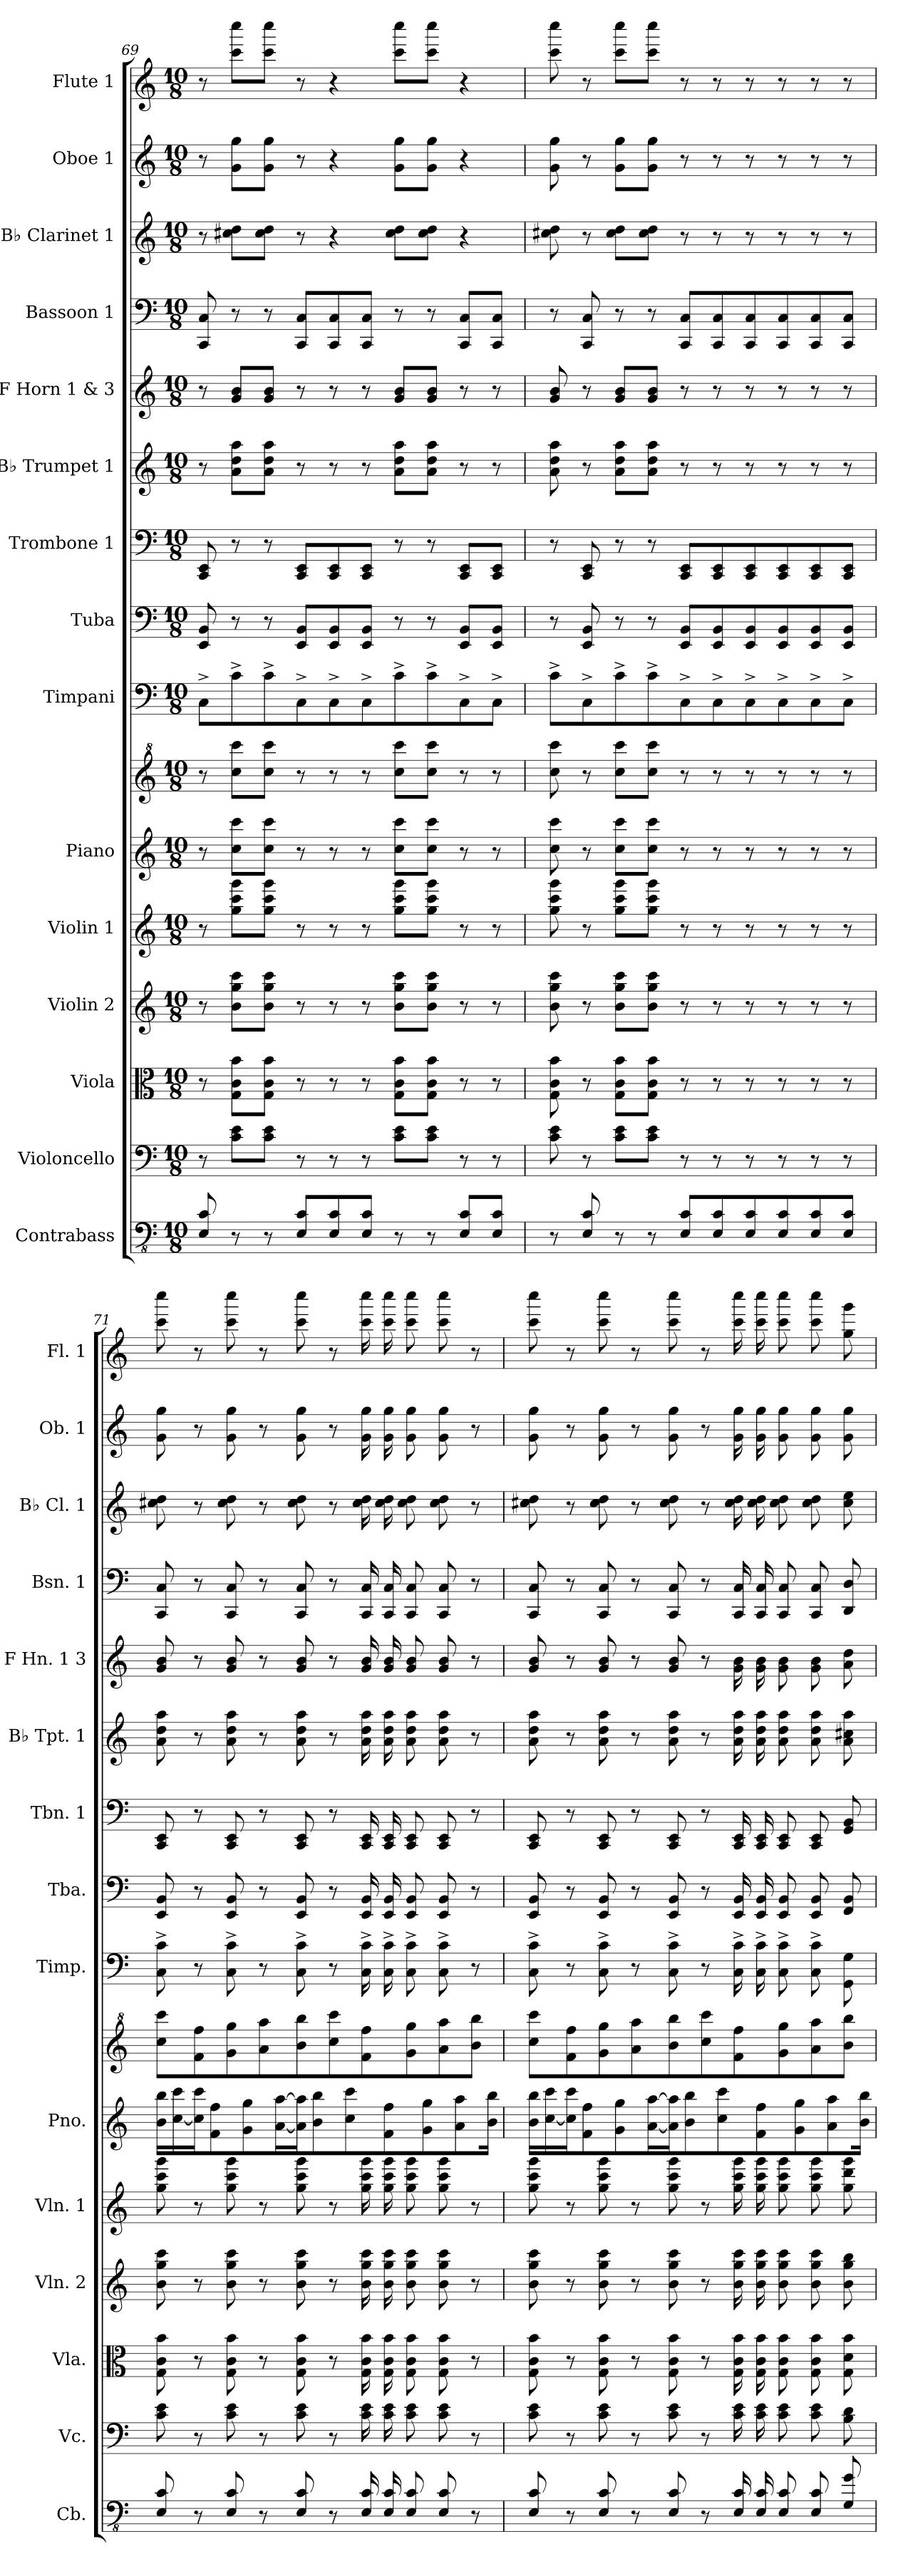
**kern	**kern	**kern	**kern	**kern	**kern	**kern	**kern	**kern	**kern	**kern	**kern	**kern	**kern	**kern	**kern
*part15	*part14	*part13	*part12	*part11	*part10	*part10	*part9	*part8	*part7	*part6	*part5	*part4	*part3	*part2	*part1
*staff16	*staff15	*staff14	*staff13	*staff12	*staff11	*staff10	*staff9	*staff8	*staff7	*staff6	*staff5	*staff4	*staff3	*staff2	*staff1
*I"Contrabass	*I"Violoncello	*I"Viola	*I"Violin 2	*I"Violin 1	*I"Piano	*	*I"Timpani	*I"Tuba	*I"Trombone 1	*I"B♭ Trumpet 1	*I"F Horn 1 &amp; 3	*I"Bassoon 1	*I"B♭ Clarinet 1	*I"Oboe 1	*I"Flute 1
*I'Cb.	*I'Vc.	*I'Vla.	*I'Vln. 2	*I'Vln. 1	*I'Pno.	*	*I'Timp.	*I'Tba.	*I'Tbn. 1	*I'B♭ Tpt. 1	*I'F Hn. 1 3	*I'Bsn. 1	*I'B♭ Cl. 1	*I'Ob. 1	*I'Fl. 1
*clefFv4	*clefF4	*clefC3	*clefG2	*clefG2	*clefG2	*clefG^2	*clefF4	*clefF4	*clefF4	*clefG2	*clefG2	*clefF4	*clefG2	*clefG2	*clefG2
*ITrd7c12	*	*	*	*	*	*	*	*	*	*ITrd1c2	*ITrd4c7	*	*ITrd1c2	*	*
*k[]	*k[]	*k[]	*k[]	*k[]	*k[]	*k[]	*k[]	*k[]	*k[]	*k[b-e-]	*k[b-]	*k[]	*k[b-e-]	*k[]	*k[]
*M10/8	*M10/8	*M10/8	*M10/8	*M10/8	*M10/8	*M10/8	*M10/8	*M10/8	*M10/8	*M10/8	*M10/8	*M10/8	*M10/8	*M10/8	*M10/8
=69	=69	=69	=69	=69	=69	=69	=69	=69	=69	=69	=69	=69	=69	=69	=69
8EEE/ 8CC/	8r	8r	8r	8r	8r	8r	8C^\L	8EE/ 8BB/	8CC/ 8EE/	8r	8r	8CC/ 8C/	8r	8r	8r
8r	8c\ 8e\L	8G\ 8c\ 8b\L	8b\ 8gg\ 8ccc\L	8gg\ 8ccc\ 8ggg\L	8cc\ 8ccc\L	8ccc\ 8cccc\L	8c^\	8r	8r	8g\ 8cc\ 8gg\L	8c/ 8e/L	8r	8bn\ 8cc\L	8g\ 8gg\L	8ccc\ 8cccc\L
8r	8c\ 8e\J	8G\ 8c\ 8b\J	8b\ 8gg\ 8ccc\J	8gg\ 8ccc\ 8ggg\J	8cc\ 8ccc\J	8ccc\ 8cccc\J	8c^\	8r	8r	8g\ 8cc\ 8gg\J	8c/ 8e/J	8r	8b\ 8cc\J	8g\ 8gg\J	8ccc\ 8cccc\J
8EEE/ 8CC/L	8r	8r	8r	8r	8r	8r	8C^\	8EE/ 8BB/L	8CC/ 8EE/L	8r	8r	8CC/ 8C/L	8r	8r	8r
8EEE/ 8CC/	8r	8r	8r	8r	8r	8r	8C^\	8EE/ 8BB/	8CC/ 8EE/	8r	8r	8CC/ 8C/	4r	4r	4r
8EEE/ 8CC/J	8r	8r	8r	8r	8r	8r	8C^\	8EE/ 8BB/J	8CC/ 8EE/J	8r	8r	8CC/ 8C/J	.	.	.
8r	8c\ 8e\L	8G\ 8c\ 8b\L	8b\ 8gg\ 8ccc\L	8gg\ 8ccc\ 8ggg\L	8cc\ 8ccc\L	8ccc\ 8cccc\L	8c^\	8r	8r	8g\ 8cc\ 8gg\L	8c/ 8e/L	8r	8b\ 8cc\L	8g\ 8gg\L	8ccc\ 8cccc\L
8r	8c\ 8e\J	8G\ 8c\ 8b\J	8b\ 8gg\ 8ccc\J	8gg\ 8ccc\ 8ggg\J	8cc\ 8ccc\J	8ccc\ 8cccc\J	8c^\	8r	8r	8g\ 8cc\ 8gg\J	8c/ 8e/J	8r	8b\ 8cc\J	8g\ 8gg\J	8ccc\ 8cccc\J
8EEE/ 8CC/L	8r	8r	8r	8r	8r	8r	8C^\	8EE/ 8BB/L	8CC/ 8EE/L	8r	8r	8CC/ 8C/L	4r	4r	4r
8EEE/ 8CC/J	8r	8r	8r	8r	8r	8r	8C^\J	8EE/ 8BB/J	8CC/ 8EE/J	8r	8r	8CC/ 8C/J	.	.	.
=70	=70	=70	=70	=70	=70	=70	=70	=70	=70	=70	=70	=70	=70	=70	=70
8r	8c\ 8e\	8G\ 8c\ 8b\	8b\ 8gg\ 8ccc\	8gg\ 8ccc\ 8ggg\	8cc\ 8ccc\	8ccc\ 8cccc\	8c^\L	8r	8r	8g\ 8cc\ 8gg\	8c/ 8e/	8r	8bn\ 8cc\	8g\ 8gg\	8ccc\ 8cccc\
8EEE/ 8CC/	8r	8r	8r	8r	8r	8r	8C^\	8EE/ 8BB/	8CC/ 8EE/	8r	8r	8CC/ 8C/	8r	8r	8r
8r	8c\ 8e\L	8G\ 8c\ 8b\L	8b\ 8gg\ 8ccc\L	8gg\ 8ccc\ 8ggg\L	8cc\ 8ccc\L	8ccc\ 8cccc\L	8c^\	8r	8r	8g\ 8cc\ 8gg\L	8c/ 8e/L	8r	8b\ 8cc\L	8g\ 8gg\L	8ccc\ 8cccc\L
8r	8c\ 8e\J	8G\ 8c\ 8b\J	8b\ 8gg\ 8ccc\J	8gg\ 8ccc\ 8ggg\J	8cc\ 8ccc\J	8ccc\ 8cccc\J	8c^\	8r	8r	8g\ 8cc\ 8gg\J	8c/ 8e/J	8r	8b\ 8cc\J	8g\ 8gg\J	8ccc\ 8cccc\J
8EEE/ 8CC/L	8r	8r	8r	8r	8r	8r	8C^\	8EE/ 8BB/L	8CC/ 8EE/L	8r	8r	8CC/ 8C/L	8r	8r	8r
8EEE/ 8CC/	8r	8r	8r	8r	8r	8r	8C^\	8EE/ 8BB/	8CC/ 8EE/	8r	8r	8CC/ 8C/	8r	8r	8r
8EEE/ 8CC/	8r	8r	8r	8r	8r	8r	8C^\	8EE/ 8BB/	8CC/ 8EE/	8r	8r	8CC/ 8C/	8r	8r	8r
8EEE/ 8CC/	8r	8r	8r	8r	8r	8r	8C^\	8EE/ 8BB/	8CC/ 8EE/	8r	8r	8CC/ 8C/	8r	8r	8r
8EEE/ 8CC/	8r	8r	8r	8r	8r	8r	8C^\	8EE/ 8BB/	8CC/ 8EE/	8r	8r	8CC/ 8C/	8r	8r	8r
8EEE/ 8CC/J	8r	8r	8r	8r	8r	8r	8C^\J	8EE/ 8BB/J	8CC/ 8EE/J	8r	8r	8CC/ 8C/J	8r	8r	8r
=71	=71	=71	=71	=71	=71	=71	=71	=71	=71	=71	=71	=71	=71	=71	=71
8EEE/ 8CC/	8c\ 8e\	8G\ 8c\ 8b\	8b\ 8gg\ 8ccc\	8gg\ 8ccc\ 8ggg\	16b\ 16bb\LL	8ccc\ 8cccc\L	8C\^ 8c\^	8EE/ 8BB/	8CC/ 8EE/	8g\ 8cc\ 8gg\	8c/ 8e/	8CC/ 8C/	8bn\ 8cc\	8g\ 8gg\	8ccc\ 8cccc\
.	.	.	.	.	[16cc\ 16ccc\	.	.	.	.	.	.	.	.	.	.
8r	8r	8r	8r	8r	16cc\] 16ccc\J	8ff\ 8fff\	8r	8r	8r	8r	8r	8r	8r	8r	8r
.	.	.	.	.	8f\ 8ff\	.	.	.	.	.	.	.	.	.	.
8EEE/ 8CC/	8c\ 8e\	8G\ 8c\ 8b\	8b\ 8gg\ 8ccc\	8gg\ 8ccc\ 8ggg\	.	8gg\ 8ggg\	8C\^ 8c\^	8EE/ 8BB/	8CC/ 8EE/	8g\ 8cc\ 8gg\	8c/ 8e/	8CC/ 8C/	8b\ 8cc\	8g\ 8gg\	8ccc\ 8cccc\
.	.	.	.	.	8g\ 8gg\	.	.	.	.	.	.	.	.	.	.
8r	8r	8r	8r	8r	.	8aa\ 8aaa\	8r	8r	8r	8r	8r	8r	8r	8r	8r
.	.	.	.	.	[16a\ [16aa\L	.	.	.	.	.	.	.	.	.	.
8EEE/ 8CC/	8c\ 8e\	8G\ 8c\ 8b\	8b\ 8gg\ 8ccc\	8gg\ 8ccc\ 8ggg\	16a\] 16aa\]J	8bb\ 8bbb\	8C\^ 8c\^	8EE/ 8BB/	8CC/ 8EE/	8g\ 8cc\ 8gg\	8c/ 8e/	8CC/ 8C/	8b\ 8cc\	8g\ 8gg\	8ccc\ 8cccc\
.	.	.	.	.	8b\ 8bb\	.	.	.	.	.	.	.	.	.	.
8r	8r	8r	8r	8r	.	8ccc\ 8cccc\	8r	8r	8r	8r	8r	8r	8r	8r	8r
.	.	.	.	.	8cc\ 8ccc\	.	.	.	.	.	.	.	.	.	.
*tremolo	*	*	*	*	*	*	*	*	*	*	*	*	*	*	*
*	*tremolo	*	*	*	*	*	*	*	*	*	*	*	*	*	*
*	*	*tremolo	*	*	*	*	*	*	*	*	*	*	*	*	*
*	*	*	*tremolo	*	*	*	*	*	*	*	*	*	*	*	*
*	*	*	*	*tremolo	*	*	*	*	*	*	*	*	*	*	*
*	*	*	*	*	*	*	*tremolo	*	*	*	*	*	*	*	*
*	*	*	*	*	*	*	*	*tremolo	*	*	*	*	*	*	*
*	*	*	*	*	*	*	*	*	*tremolo	*	*	*	*	*	*
*	*	*	*	*	*	*	*	*	*	*tremolo	*	*	*	*	*
*	*	*	*	*	*	*	*	*	*	*	*tremolo	*	*	*	*
*	*	*	*	*	*	*	*	*	*	*	*	*tremolo	*	*	*
*	*	*	*	*	*	*	*	*	*	*	*	*	*tremolo	*	*
*	*	*	*	*	*	*	*	*	*	*	*	*	*	*tremolo	*
*	*	*	*	*	*	*	*	*	*	*	*	*	*	*	*tremolo
16EEE/ 16CC/LL	16c\ 16e\LL	16G\ 16c\ 16b\LL	16b\ 16gg\ 16ccc\LL	16gg\ 16ccc\ 16ggg\LL	.	8ff\ 8fff\	16C\^ 16c\^LL	16EE/ 16BB/LL	16CC/ 16EE/LL	16g\ 16cc\ 16gg\LL	16c/ 16e/LL	16CC/ 16C/LL	16b\ 16cc\LL	16g\ 16gg\LL	16ccc\ 16cccc\LL
16EEE/ 16CC/	16c\ 16e\	16G\ 16c\ 16b\	16b\ 16gg\ 16ccc\	16gg\ 16ccc\ 16ggg\	8f\ 8ff\	.	16C\^ 16c\^	16EE/ 16BB/	16CC/ 16EE/	16g\ 16cc\ 16gg\	16c/ 16e/	16CC/ 16C/	16b\ 16cc\	16g\ 16gg\	16ccc\ 16cccc\
*	*	*	*	*	*	*	*	*	*	*	*	*	*	*	*Xtremolo
*	*	*	*	*	*	*	*	*	*	*	*	*	*	*Xtremolo	*
*	*	*	*	*	*	*	*	*	*	*	*	*	*Xtremolo	*	*
*	*	*	*	*	*	*	*	*	*	*	*	*Xtremolo	*	*	*
*	*	*	*	*	*	*	*	*	*	*	*Xtremolo	*	*	*	*
*	*	*	*	*	*	*	*	*	*	*Xtremolo	*	*	*	*	*
*	*	*	*	*	*	*	*	*	*Xtremolo	*	*	*	*	*	*
*	*	*	*	*	*	*	*	*Xtremolo	*	*	*	*	*	*	*
*	*	*	*	*	*	*	*Xtremolo	*	*	*	*	*	*	*	*
*	*	*	*	*Xtremolo	*	*	*	*	*	*	*	*	*	*	*
*	*	*	*Xtremolo	*	*	*	*	*	*	*	*	*	*	*	*
*	*	*Xtremolo	*	*	*	*	*	*	*	*	*	*	*	*	*
*	*Xtremolo	*	*	*	*	*	*	*	*	*	*	*	*	*	*
*Xtremolo	*	*	*	*	*	*	*	*	*	*	*	*	*	*	*
8EEE/ 8CC/	8c\ 8e\	8G\ 8c\ 8b\	8b\ 8gg\ 8ccc\	8gg\ 8ccc\ 8ggg\	.	8gg\ 8ggg\	8C\^ 8c\^	8EE/ 8BB/	8CC/ 8EE/	8g\ 8cc\ 8gg\	8c/ 8e/	8CC/ 8C/	8b\ 8cc\	8g\ 8gg\	8ccc\ 8cccc\
.	.	.	.	.	8g\ 8gg\	.	.	.	.	.	.	.	.	.	.
8EEE/ 8CC/J	8c\ 8e\J	8G\ 8c\ 8b\J	8b\ 8gg\ 8ccc\J	8gg\ 8ccc\ 8ggg\J	.	8aa\ 8aaa\	8C\^ 8c\^J	8EE/ 8BB/J	8CC/ 8EE/J	8g\ 8cc\ 8gg\J	8c/ 8e/J	8CC/ 8C/J	8b\ 8cc\J	8g\ 8gg\J	8ccc\ 8cccc\J
.	.	.	.	.	8a\ 8aa\	.	.	.	.	.	.	.	.	.	.
8r	8r	8r	8r	8r	.	8bb\ 8bbb\J	8r	8r	8r	8r	8r	8r	8r	8r	8r
.	.	.	.	.	16b\ 16bb\Jk	.	.	.	.	.	.	.	.	.	.
!!LO:PB:g=z
=72	=72	=72	=72	=72	=72	=72	=72	=72	=72	=72	=72	=72	=72	=72	=72
8EEE/ 8CC/	8c\ 8e\	8G\ 8c\ 8b\	8b\ 8gg\ 8ccc\	8gg\ 8ccc\ 8ggg\	16b\ 16bb\LL	8ccc\ 8cccc\L	8C\^ 8c\^	8EE/ 8BB/	8CC/ 8EE/	8g\ 8cc\ 8gg\	8c/ 8e/	8CC/ 8C/	8bn\ 8cc\	8g\ 8gg\	8ccc\ 8cccc\
.	.	.	.	.	[16cc\ 16ccc\	.	.	.	.	.	.	.	.	.	.
8r	8r	8r	8r	8r	16cc\] 16ccc\J	8ff\ 8fff\	8r	8r	8r	8r	8r	8r	8r	8r	8r
.	.	.	.	.	8f\ 8ff\	.	.	.	.	.	.	.	.	.	.
8EEE/ 8CC/	8c\ 8e\	8G\ 8c\ 8b\	8b\ 8gg\ 8ccc\	8gg\ 8ccc\ 8ggg\	.	8gg\ 8ggg\	8C\^ 8c\^	8EE/ 8BB/	8CC/ 8EE/	8g\ 8cc\ 8gg\	8c/ 8e/	8CC/ 8C/	8b\ 8cc\	8g\ 8gg\	8ccc\ 8cccc\
.	.	.	.	.	8g\ 8gg\	.	.	.	.	.	.	.	.	.	.
8r	8r	8r	8r	8r	.	8aa\ 8aaa\	8r	8r	8r	8r	8r	8r	8r	8r	8r
.	.	.	.	.	[16a\ [16aa\L	.	.	.	.	.	.	.	.	.	.
8EEE/ 8CC/	8c\ 8e\	8G\ 8c\ 8b\	8b\ 8gg\ 8ccc\	8gg\ 8ccc\ 8ggg\	16a\] 16aa\]J	8bb\ 8bbb\	8C\^ 8c\^	8EE/ 8BB/	8CC/ 8EE/	8g\ 8cc\ 8gg\	8c/ 8e/	8CC/ 8C/	8b\ 8cc\	8g\ 8gg\	8ccc\ 8cccc\
.	.	.	.	.	8b\ 8bb\	.	.	.	.	.	.	.	.	.	.
8r	8r	8r	8r	8r	.	8ccc\ 8cccc\	8r	8r	8r	8r	8r	8r	8r	8r	8r
.	.	.	.	.	8cc\ 8ccc\	.	.	.	.	.	.	.	.	.	.
*tremolo	*	*	*	*	*	*	*	*	*	*	*	*	*	*	*
*	*tremolo	*	*	*	*	*	*	*	*	*	*	*	*	*	*
*	*	*tremolo	*	*	*	*	*	*	*	*	*	*	*	*	*
*	*	*	*tremolo	*	*	*	*	*	*	*	*	*	*	*	*
*	*	*	*	*tremolo	*	*	*	*	*	*	*	*	*	*	*
*	*	*	*	*	*	*	*tremolo	*	*	*	*	*	*	*	*
*	*	*	*	*	*	*	*	*tremolo	*	*	*	*	*	*	*
*	*	*	*	*	*	*	*	*	*tremolo	*	*	*	*	*	*
*	*	*	*	*	*	*	*	*	*	*tremolo	*	*	*	*	*
*	*	*	*	*	*	*	*	*	*	*	*tremolo	*	*	*	*
*	*	*	*	*	*	*	*	*	*	*	*	*tremolo	*	*	*
*	*	*	*	*	*	*	*	*	*	*	*	*	*tremolo	*	*
*	*	*	*	*	*	*	*	*	*	*	*	*	*	*tremolo	*
*	*	*	*	*	*	*	*	*	*	*	*	*	*	*	*tremolo
16EEE/ 16CC/LL	16c\ 16e\LL	16G\ 16c\ 16b\LL	16b\ 16gg\ 16ccc\LL	16gg\ 16ccc\ 16ggg\LL	.	8ff\ 8fff\	16C\^ 16c\^LL	16EE/ 16BB/LL	16CC/ 16EE/LL	16g\ 16cc\ 16gg\LL	16c\ 16e\LL	16CC/ 16C/LL	16b\ 16cc\LL	16g\ 16gg\LL	16ccc\ 16cccc\LL
16EEE/ 16CC/	16c\ 16e\	16G\ 16c\ 16b\	16b\ 16gg\ 16ccc\	16gg\ 16ccc\ 16ggg\	8f\ 8ff\	.	16C\^ 16c\^	16EE/ 16BB/	16CC/ 16EE/	16g\ 16cc\ 16gg\	16c\ 16e\	16CC/ 16C/	16b\ 16cc\	16g\ 16gg\	16ccc\ 16cccc\
*	*	*	*	*	*	*	*	*	*	*	*	*	*	*	*Xtremolo
*	*	*	*	*	*	*	*	*	*	*	*	*	*	*Xtremolo	*
*	*	*	*	*	*	*	*	*	*	*	*	*	*Xtremolo	*	*
*	*	*	*	*	*	*	*	*	*	*	*	*Xtremolo	*	*	*
*	*	*	*	*	*	*	*	*	*	*	*Xtremolo	*	*	*	*
*	*	*	*	*	*	*	*	*	*	*Xtremolo	*	*	*	*	*
*	*	*	*	*	*	*	*	*	*Xtremolo	*	*	*	*	*	*
*	*	*	*	*	*	*	*	*Xtremolo	*	*	*	*	*	*	*
*	*	*	*	*	*	*	*Xtremolo	*	*	*	*	*	*	*	*
*	*	*	*	*Xtremolo	*	*	*	*	*	*	*	*	*	*	*
*	*	*	*Xtremolo	*	*	*	*	*	*	*	*	*	*	*	*
*	*	*Xtremolo	*	*	*	*	*	*	*	*	*	*	*	*	*
*	*Xtremolo	*	*	*	*	*	*	*	*	*	*	*	*	*	*
*Xtremolo	*	*	*	*	*	*	*	*	*	*	*	*	*	*	*
8EEE/ 8CC/	8c\ 8e\	8G\ 8c\ 8b\	8b\ 8gg\ 8ccc\	8gg\ 8ccc\ 8ggg\	.	8gg\ 8ggg\	8C\^ 8c\^	8EE/ 8BB/	8CC/ 8EE/	8g\ 8cc\ 8gg\	8c\ 8e\	8CC/ 8C/	8b\ 8cc\	8g\ 8gg\	8ccc\ 8cccc\
.	.	.	.	.	8g\ 8gg\	.	.	.	.	.	.	.	.	.	.
8EEE/ 8CC/	8c\ 8e\	8G\ 8c\ 8b\	8b\ 8gg\ 8ccc\	8gg\ 8ccc\ 8ggg\	.	8aa\ 8aaa\	8C\^ 8c\^	8EE/ 8BB/	8CC/ 8EE/	8g\ 8cc\ 8gg\	8c\ 8e\	8CC/ 8C/	8b\ 8cc\	8g\ 8gg\	8ccc\ 8cccc\
.	.	.	.	.	8a\ 8aa\	.	.	.	.	.	.	.	.	.	.
8GGG/ 8GG/J	8B\ 8d\J	8G\ 8d\ 8b\J	8b\ 8gg\ 8bb\J	8gg\ 8ddd\ 8ggg\J	.	8bb\ 8bbb\J	8GG\ 8G\J	8FF/ 8BB/J	8GG/ 8BB/J	8g\ 8bn\ 8gg\J	8d\ 8g\J	8DD/ 8D/J	8b\ 8dd\J	8g\ 8gg\J	8gg\ 8ggg\J
.	.	.	.	.	16b\ 16bb\Jk	.	.	.	.	.	.	.	.	.	.
=	=	=	=	=	=	=	=	=	=	=	=	=	=	=	=
*-	*-	*-	*-	*-	*-	*-	*-	*-	*-	*-	*-	*-	*-	*-	*-
